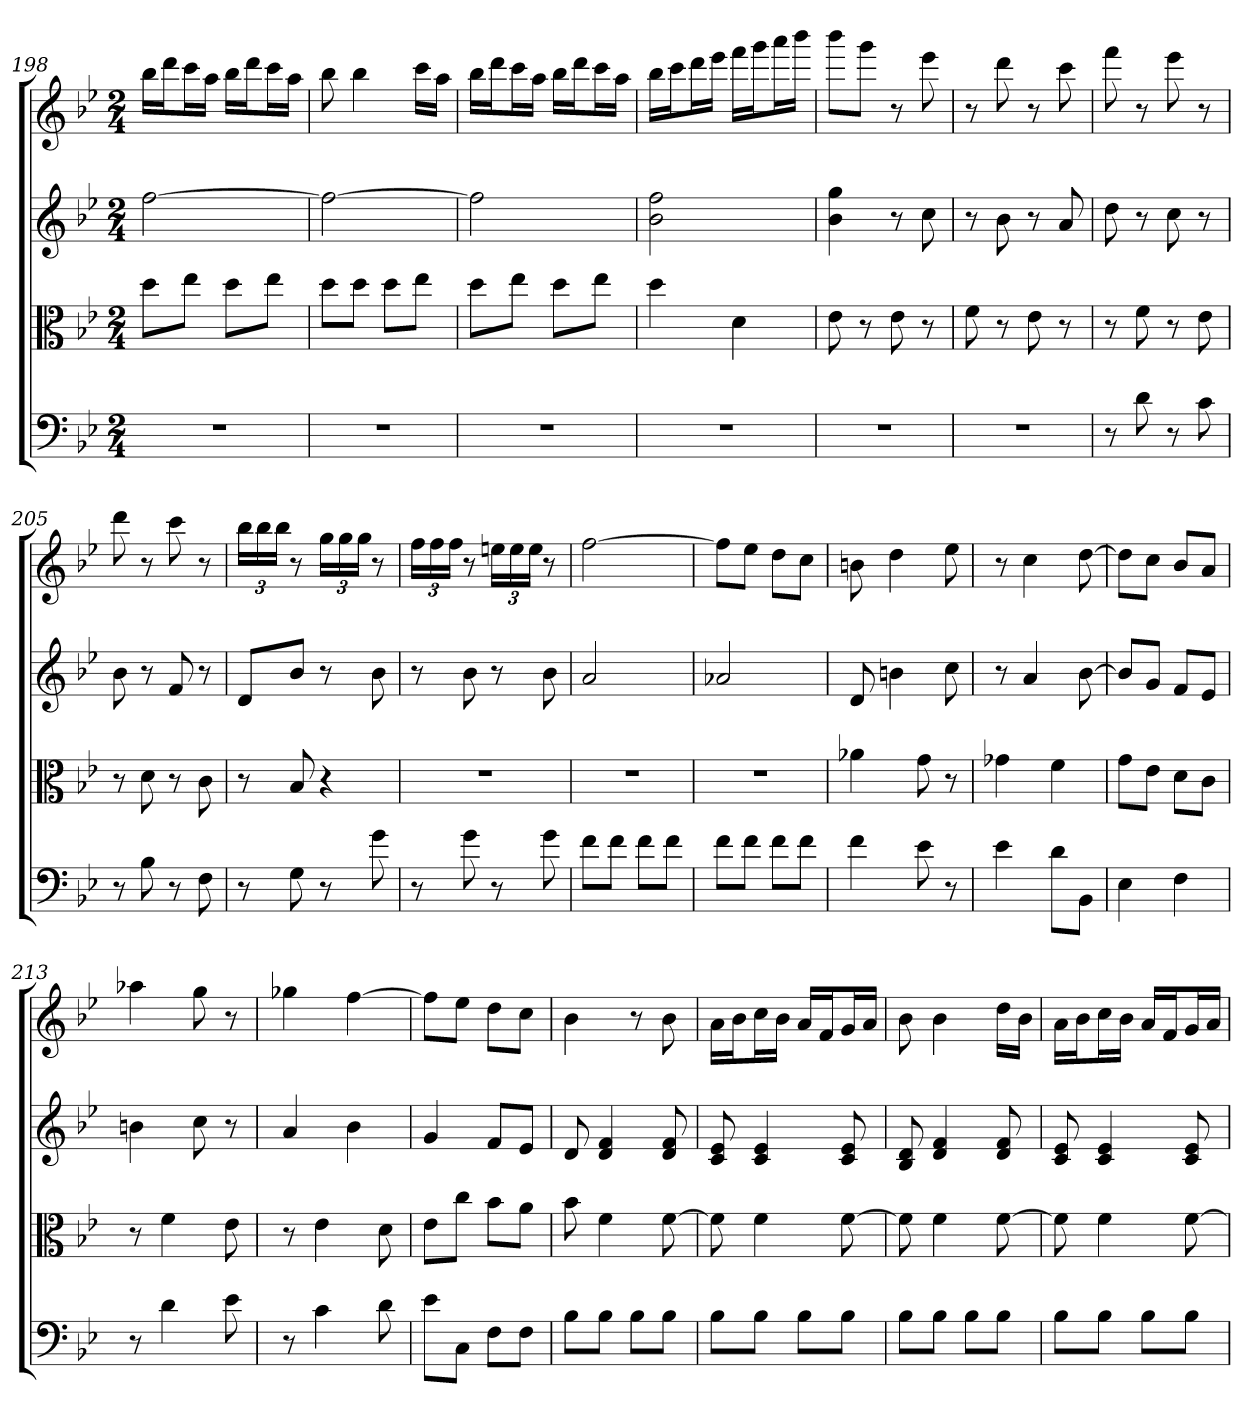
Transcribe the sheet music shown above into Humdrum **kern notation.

**kern	**kern	**kern	**kern
*part4	*part3	*part2	*part1
*staff4	*staff3	*staff2	*staff1
*clefF4	*clefC3	*	*
*k[b-e-]	*k[b-e-]	*k[b-e-]	*k[b-e-]
*B-:	*B-:	*B-:	*B-:
*M2/4	*M2/4	*M2/4	*M2/4
=198	=198	=198	=198
2r	8dd\L	[2ff	16bb-LL
.	.	.	16dddJ
.	8ee-\J	.	16cccL
.	.	.	16aaJJ
.	8dd\L	.	16bb-LL
.	.	.	16dddJ
.	8ee-\J	.	16cccL
.	.	.	16aaJJ
=199	=199	=199	=199
2r	8dd\L	2ff_	8bb-
.	8dd\J	.	4bb-
.	8dd\L	.	.
.	8ee-\J	.	16cccLL
.	.	.	16aaJJ
=200	=200	=200	=200
2r	8dd\L	2ff]	16bb-LL
.	.	.	16dddJ
.	8ee-\J	.	16cccL
.	.	.	16aaJJ
.	8dd\L	.	16bb-LL
.	.	.	16dddJ
.	8ee-\J	.	16cccL
.	.	.	16aaJJ
=201	=201	=201	=201
2r	4dd	2b- 2ff	16bb-LL
.	.	.	16cccJ
.	.	.	16dddL
.	.	.	16eee-JJ
.	4d	.	16fffLL
.	.	.	16gggJ
.	.	.	16aaaL
.	.	.	16bbb-JJ
=202	=202	=202	=202
2r	8e-	4b- 4gg	8bbb-L
.	8r	.	8gggJ
.	8e-	8r	8r
.	8r	8cc	8eee-
=203	=203	=203	=203
2r	8f	8r	8r
.	8r	8b-	8ddd
.	8e-	8r	8r
.	8r	8a	8ccc
=204	=204	=204	=204
8r	8r	8dd	8fff
8d	8f	8r	8r
8r	8r	8cc	8eee-
8c	8e-	8r	8r
=205	=205	=205	=205
8r	8r	8b-	8ddd
8B-	8d	8r	8r
8r	8r	8f	8ccc
8F	8c	8r	8r
=206	=206	=206	=206
8r	8r	8dL	24bb-LL
.	.	.	24bb-
.	.	.	24bb-JJ
8G	8B-	8b-J	8r
8r	4r	8r	24ggLL
.	.	.	24gg
.	.	.	24ggJJ
8g	.	8b-	8r
=207	=207	=207	=207
8r	2r	8r	24ffLL
.	.	.	24ff
.	.	.	24ffJJ
8g	.	8b-	8r
8r	.	8r	24eenLL
.	.	.	24ee
.	.	.	24eeJJ
8g	.	8b-	8r
=208	=208	=208	=208
8f\L	2r	2a	[2ff
8f\J	.	.	.
8f\L	.	.	.
8f\J	.	.	.
=209	=209	=209	=209
8f\L	2r	2a-X	8ffL]
8f\J	.	.	8ee-J
8f\L	.	.	8ddL
8f\J	.	.	8ccJ
=210	=210	=210	=210
4f	4a-X	8d	8bn
.	.	4bn	4dd
8e-	8g	.	.
8r	8r	8cc	8ee-
=211	=211	=211	=211
4e-	4g-X	8r	8r
.	.	4a	4cc
8d\L	4f	.	.
8BB-\J	.	[8b-	[8dd
=212	=212	=212	=212
4E-	8g\L	8b-L]	8ddL]
.	8e-\J	8gJ	8ccJ
4F	8d\L	8fL	8b-L
.	8c\J	8e-J	8aJ
=213	=213	=213	=213
8r	8r	4bn	4aa-X
4d	4f	.	.
.	.	8cc	8gg
8e-	8e-	8r	8r
=214	=214	=214	=214
8r	8r	4a	4gg-X
4c	4e-	.	.
.	.	4b-	[4ff
8d	8d	.	.
=215	=215	=215	=215
8e-\L	8e-\L	4g	8ffL]
8C\J	8cc\J	.	8ee-J
8F\L	8b-\L	8fL	8ddL
8F\J	8a\J	8e-J	8ccJ
=216	=216	=216	=216
8B-\L	8b-	8d	4b-
8B-\J	4f	4d 4f	.
8B-\L	.	.	8r
8B-\J	[8f	8d 8f	8b-
=217	=217	=217	=217
8B-\L	8f]	8c 8e-	16aLL
.	.	.	16b-J
8B-\J	4f	4c 4e-	16ccL
.	.	.	16b-JJ
8B-\L	.	.	16aLL
.	.	.	16fJ
8B-\J	[8f	8c 8e-	16gL
.	.	.	16aJJ
=218	=218	=218	=218
8B-\L	8f]	8B- 8d	8b-
8B-\J	4f	4d 4f	4b-
8B-\L	.	.	.
8B-\J	[8f	8d 8f	16ddLL
.	.	.	16b-JJ
=219	=219	=219	=219
8B-\L	8f]	8c 8e-	16aLL
.	.	.	16b-J
8B-\J	4f	4c 4e-	16ccL
.	.	.	16b-JJ
8B-\L	.	.	16aLL
.	.	.	16fJ
8B-\J	[8f	8c 8e-	16gL
.	.	.	16aJJ
=	=	=	=
*-	*-	*-	*-
